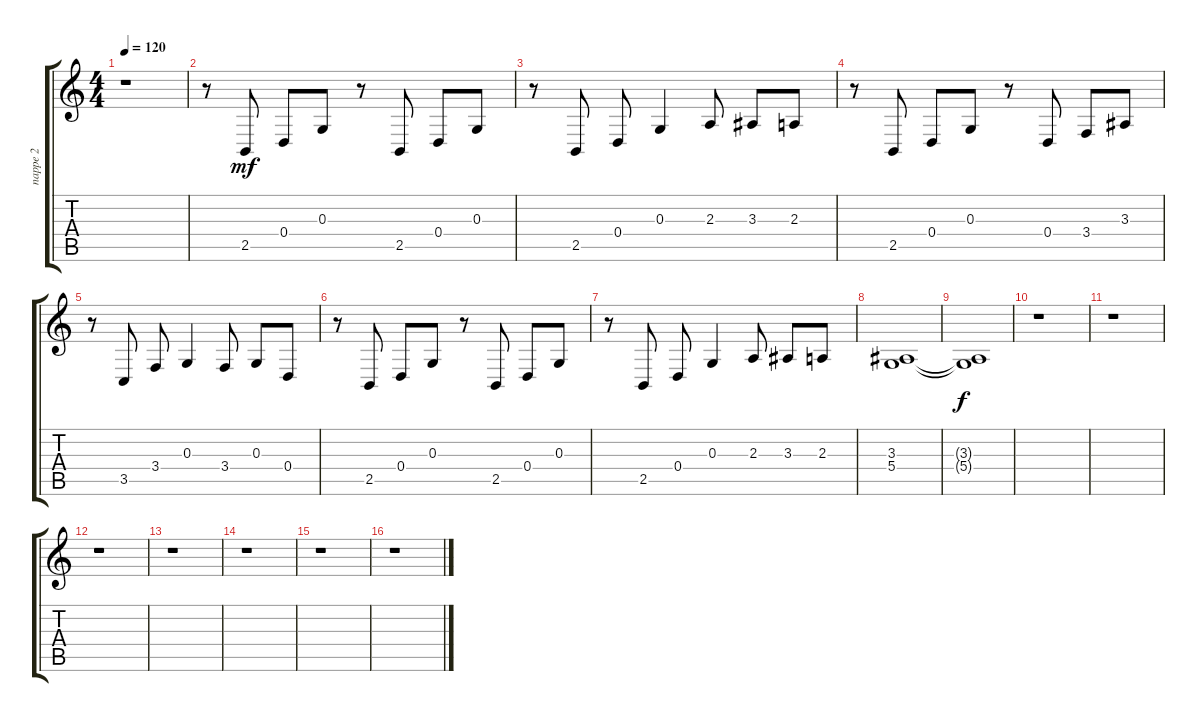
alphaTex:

\track ("nappe 2" "nappe 2") {instrument stringensemble1}
\staff {score tabs}
\tuning (E4 B3 G3 D3 A2 E2) {hide}
\ts (4 4)
\tempo 120
\clef g2
\ks c
r.1{dy f} |
r.8 2.5.8{dy mf volume 12} 0.4.8 0.3.8 r.8 2.5.8 0.4.8 0.3.8 |
r.8 2.5.8 0.4.8 0.3.4 2.3.8 3.3.8 2.3.8 |
r.8 2.5.8 0.4.8 0.3.8 r.8 0.4.8 3.4.8 3.3.8 |
r.8 3.5.8 3.4.8 0.3.4 3.4.8 0.3.8 0.4.8 |
r.8 2.5.8 0.4.8 0.3.8 r.8 2.5.8 0.4.8 0.3.8 |
r.8 2.5.8 0.4.8 0.3.4 2.3.8 3.3.8 2.3.8 |
(3.3 5.4).1 |
(3.3{t} 5.4{t}).1{dy f} |
r.1 |
r.1 |
r.1 |
r.1 |
r.1 |
r.1 |
r.1
